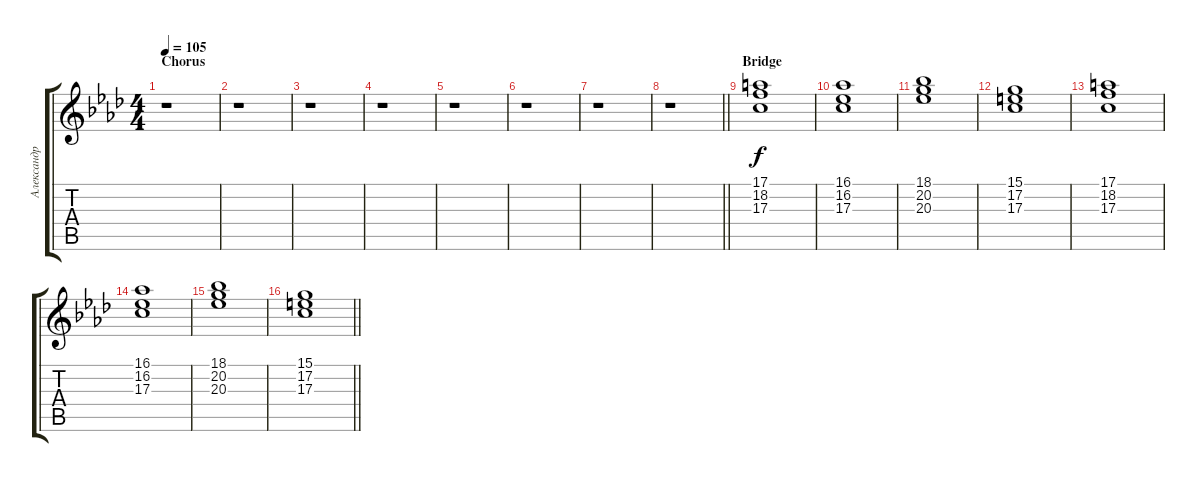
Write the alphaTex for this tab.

\track ("Александр Андрюхин" "Александр ") {instrument stringensemble1}
\staff {score tabs}
\tuning (E4 B3 G3 D3 A2 E2) {hide}
\ts (4 4)
\section ("" "Chorus")
\tempo 105
\clef g2
\ks ab
r.1{dy f} |
r.1 |
r.1 |
r.1 |
r.1 |
r.1 |
r.1 |
\barLineRight lightlight
r.1 |
\section ("" "Bridge")
(17.1 18.2 17.3).1 |
(16.1 16.2 17.3).1 |
(18.1 20.2 20.3).1 |
(15.1 17.2 17.3).1 |
(17.1 18.2 17.3).1 |
(16.1 16.2 17.3).1 |
(18.1 20.2 20.3).1 |
\barLineRight lightlight
(15.1 17.2 17.3).1
